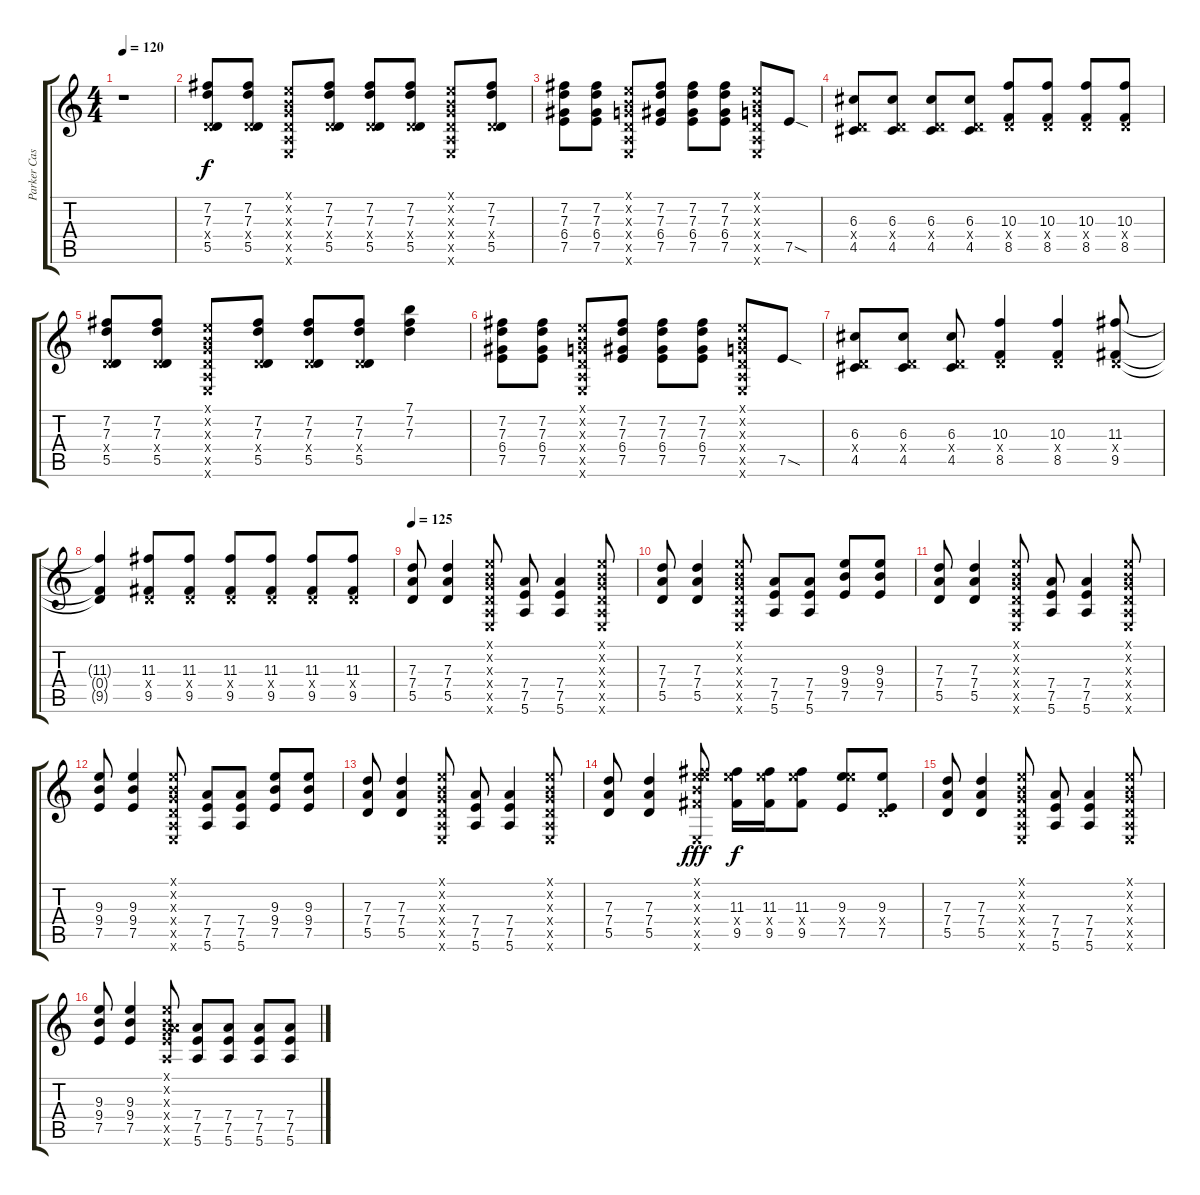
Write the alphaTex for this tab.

\track ("Parker Case" "Parker Cas") {instrument acousticguitarsteel}
\staff {score tabs}
\tuning (E4 B3 G3 D3 A2 E2) {hide}
\ts (4 4)
\tempo 120
\clef g2
\ks c
r.1{dy f} |
(7.2 7.3 0.4{x} 5.5).8 (7.2 7.3 0.4{x} 5.5).8 (0.1{x} 0.2{x} 0.3{x} 0.4{x} 0.5{x} 0.6{x}).8 (7.2 7.3 0.4{x} 5.5).8 (7.2 7.3 0.4{x} 5.5).8 (7.2 7.3 0.4{x} 5.5).8 (0.1{x} 0.2{x} 0.3{x} 0.4{x} 0.5{x} 0.6{x}).8 (7.2 7.3 0.4{x} 5.5).8 |
(7.2 7.3 6.4 7.5).8 (7.2 7.3 6.4 7.5).8 (0.1{x} 0.2{x} 0.3{x} 0.4{x} 0.5{x} 0.6{x}).8 (7.2 7.3 6.4 7.5).8 (7.2 7.3 6.4 7.5).8 (7.2 7.3 6.4 7.5).8 (0.1{x} 0.2{x} 0.3{x} 0.4{x} 0.5{x} 0.6{x}).8 7.5{sod}.8 |
(6.3 0.4{x} 4.5).8 (6.3 0.4{x} 4.5).8 (6.3 0.4{x} 4.5).8 (6.3 0.4{x} 4.5).8 (10.3 0.4{x} 8.5).8 (10.3 0.4{x} 8.5).8 (10.3 0.4{x} 8.5).8 (10.3 0.4{x} 8.5).8 |
(7.2 7.3 0.4{x} 5.5).8 (7.2 7.3 0.4{x} 5.5).8 (0.1{x} 0.2{x} 0.3{x} 0.4{x} 0.5{x} 0.6{x}).8 (7.2 7.3 0.4{x} 5.5).8 (7.2 7.3 0.4{x} 5.5).8 (7.2 7.3 0.4{x} 5.5).8 (7.1 7.2 7.3).4 |
(7.2 7.3 6.4 7.5).8 (7.2 7.3 6.4 7.5).8 (0.1{x} 0.2{x} 0.3{x} 0.4{x} 0.5{x} 0.6{x}).8 (7.2 7.3 6.4 7.5).8 (7.2 7.3 6.4 7.5).8 (7.2 7.3 6.4 7.5).8 (0.1{x} 0.2{x} 0.3{x} 0.4{x} 0.5{x} 0.6{x}).8 7.5{sod}.8 |
(6.3 0.4{x} 4.5).8 (6.3 0.4{x} 4.5).8 (6.3 0.4{x} 4.5).8 (10.3 0.4{x} 8.5).4 (10.3 0.4{x} 8.5).4 (11.3 0.4{x} 9.5).8 |
(11.3{t} 0.4{t} 9.5{t}).4 (11.3 0.4{x} 9.5).8 (11.3 0.4{x} 9.5).8 (11.3 0.4{x} 9.5).8 (11.3 0.4{x} 9.5).8 (11.3 0.4{x} 9.5).8 (11.3 0.4{x} 9.5).8 |
\tempo 125
(7.3 7.4 5.5).8{instrument acousticguitarsteel} (7.3 7.4 5.5).4 (0.1{x} 0.2{x} 0.3{x} 0.4{x} 0.5{x} 0.6{x}).8 (7.4 7.5 5.6).8 (7.4 7.5 5.6).4 (0.1{x} 0.2{x} 0.3{x} 0.4{x} 0.5{x} 0.6{x}).8 |
(7.3 7.4 5.5).8 (7.3 7.4 5.5).4 (0.1{x} 0.2{x} 0.3{x} 0.4{x} 0.5{x} 0.6{x}).8 (7.4 7.5 5.6).8 (7.4 7.5 5.6).8 (9.3 9.4 7.5).8 (9.3 9.4 7.5).8 |
(7.3 7.4 5.5).8 (7.3 7.4 5.5).4 (0.1{x} 0.2{x} 0.3{x} 0.4{x} 0.5{x} 0.6{x}).8 (7.4 7.5 5.6).8 (7.4 7.5 5.6).4 (0.1{x} 0.2{x} 0.3{x} 0.4{x} 0.5{x} 0.6{x}).8 |
(9.3 9.4 7.5).8 (9.3 9.4 7.5).4 (0.1{x} 0.2{x} 0.3{x} 0.4{x} 0.5{x} 0.6{x}).8 (7.4 7.5 5.6).8 (7.4 7.5 5.6).8 (9.3 9.4 7.5).8 (9.3 9.4 7.5).8 |
(7.3 7.4 5.5).8 (7.3 7.4 5.5).4 (0.1{x} 0.2{x} 0.3{x} 0.4{x} 0.5{x} 0.6{x}).8 (7.4 7.5 5.6).8 (7.4 7.5 5.6).4 (0.1{x} 0.2{x} 0.3{x} 0.4{x} 0.5{x} 0.6{x}).8 |
(7.3 7.4 5.5).8 (7.3 7.4 5.5).4 (0.1{x} 0.2{x} 11.3{x} 14.4{x} 9.5{x} 0.6{x}).8{dy fff} (11.3 14.4{x} 9.5).16{dy f} (11.3 14.4{x} 9.5).16 (11.3 14.4{x} 9.5).8 (9.3 14.4{x} 7.5).8 (9.3 0.4{x} 7.5).8 |
(7.3 7.4 5.5).8 (7.3 7.4 5.5).4 (0.1{x} 0.2{x} 0.3{x} 0.4{x} 0.5{x} 0.6{x}).8 (7.4 7.5 5.6).8 (7.4 7.5 5.6).4 (0.1{x} 0.2{x} 0.3{x} 0.4{x} 0.5{x} 0.6{x}).8 |
(9.3 9.4 7.5).8 (9.3 9.4 7.5).4 (0.1{x} 0.2{x} 0.3{x} 7.4{x} 7.5{x} 5.6{x}).8 (7.4 7.5 5.6).8 (7.4 7.5 5.6).8 (7.4 7.5 5.6).8 (7.4 7.5 5.6).8
